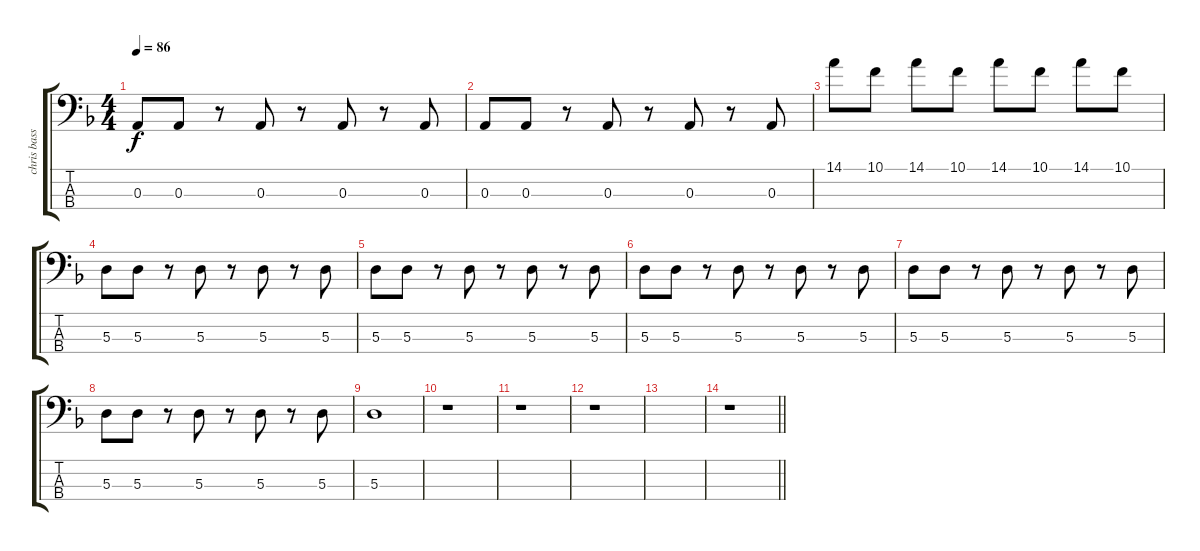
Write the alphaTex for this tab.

\track ("chris bass" "chris bass") {instrument electricbassfinger}
\staff {score tabs}
\tuning (G2 D2 A1 E1) {hide}
\ts (4 4)
\tempo 86
\clef f4
\ks f
0.3.8{dy f} 0.3.8 r.8 0.3.8 r.8 0.3.8 r.8 0.3.8 |
0.3.8 0.3.8 r.8 0.3.8 r.8 0.3.8 r.8 0.3.8 |
14.1.8 10.1.8 14.1.8 10.1.8 14.1.8 10.1.8 14.1.8 10.1.8 |
5.3.8 5.3.8 r.8 5.3.8 r.8 5.3.8 r.8 5.3.8 |
5.3.8 5.3.8 r.8 5.3.8 r.8 5.3.8 r.8 5.3.8 |
5.3.8 5.3.8 r.8 5.3.8 r.8 5.3.8 r.8 5.3.8 |
5.3.8 5.3.8 r.8 5.3.8 r.8 5.3.8 r.8 5.3.8 |
5.3.8 5.3.8 r.8 5.3.8 r.8 5.3.8 r.8 5.3.8 |
5.3.1 |
r.1 |
r.1 |
r.1 |
|
\barLineRight lightlight
r.1
